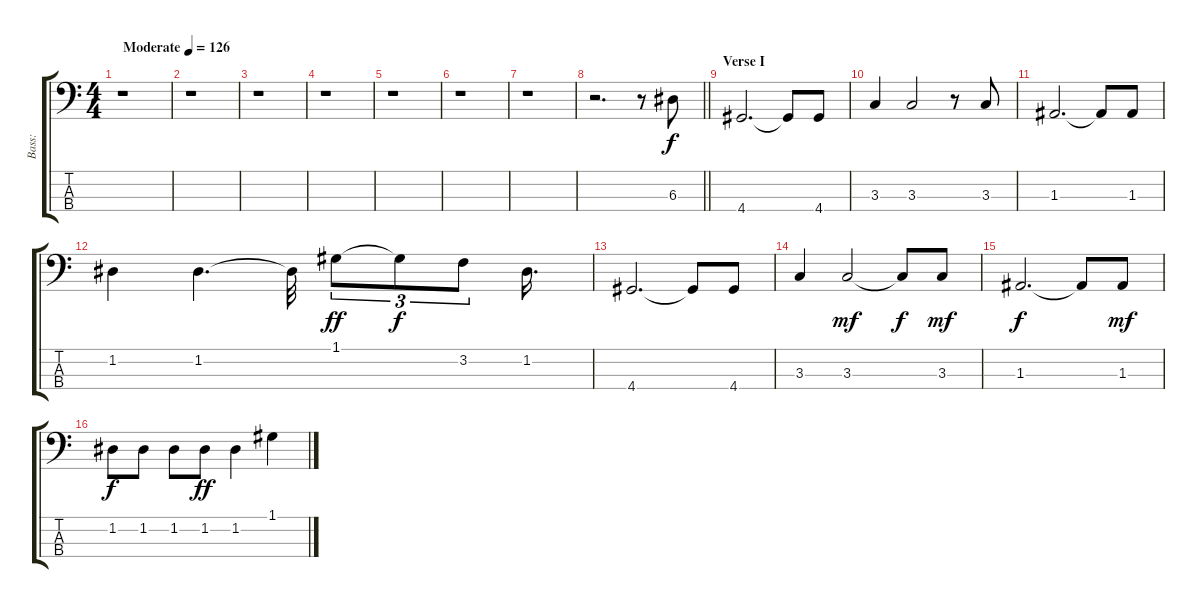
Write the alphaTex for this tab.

\track ("Bass:" "Bass:") {instrument electricbassfinger}
\staff {score tabs}
\tuning (G2 D2 A1 E1) {hide}
\ts (4 4)
\tempo (126 "Moderate")
\clef f4
\ks c
r.1{dy f instrument electricbassfinger} |
r.1 |
r.1 |
r.1 |
r.1 |
r.1 |
r.1 |
\barLineRight lightlight
r.2{d} r.8 6.3.8 |
\section ("" "Verse I")
4.4.2{d} 4.4{t}.8 4.4.8 |
3.3.4 3.3.2 r.8 3.3.8 |
1.3.2{d} 1.3{t}.8 1.3.8 |
1.2.4 1.2.4{d} 1.2{t}.32 1.1.8{tu (3 2) dy ff} 1.1{t}.8{tu (3 2) dy f} 3.2.8{tu (3 2)} 1.2.16{d} |
4.4.2{d} 4.4{t}.8 4.4.8 |
3.3.4 3.3.2{dy mf} 3.3{t}.8{dy f} 3.3.8{dy mf} |
1.3.2{d dy f} 1.3{t}.8 1.3.8{dy mf} |
1.2.8{dy f} 1.2.8 1.2.8 1.2.8{dy ff} 1.2.4 1.1.4
